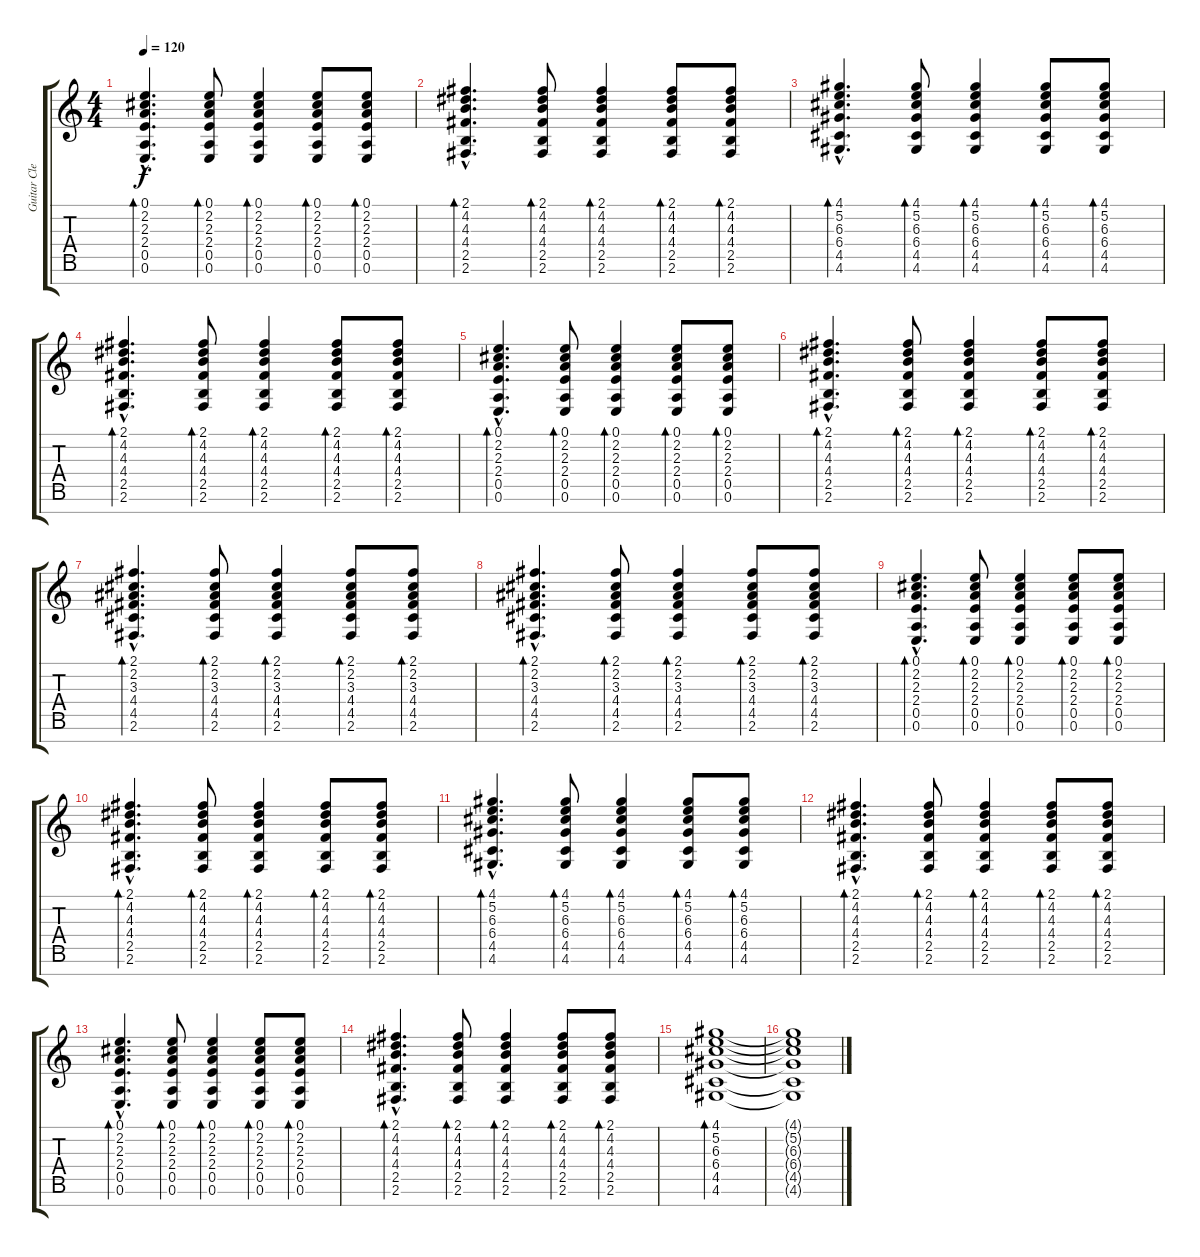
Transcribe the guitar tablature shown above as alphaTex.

\track ("Guitar Clean" "Guitar Cle") {instrument electricguitarclean}
\staff {score tabs}
\tuning (E4 B3 G3 D3 A2 E2 B1) {hide}
\ts (4 4)
\tempo 120
\clef g2
\ks c
(0.1{hac} 2.2{hac} 2.3{hac} 2.4{hac} 0.5{hac} 0.6{hac}).4{d bd 60 dy f instrument electricguitarclean} (0.1 2.2 2.3 2.4 0.5 0.6).8{bd 60} (0.1 2.2 2.3 2.4 0.5 0.6).4{bd 60} (0.1 2.2 2.3 2.4 0.5 0.6).8{bd 60} (0.1 2.2 2.3 2.4 0.5 0.6).8{bd 60} |
(2.1{hac} 4.2{hac} 4.3{hac} 4.4{hac} 2.5{hac} 2.6{hac}).4{d bd 60} (2.1 4.2 4.3 4.4 2.5 2.6).8{bd 60} (2.1 4.2 4.3 4.4 2.5 2.6).4{bd 60} (2.1 4.2 4.3 4.4 2.5 2.6).8{bd 60} (2.1 4.2 4.3 4.4 2.5 2.6).8{bd 60} |
(4.1{hac} 5.2{hac} 6.3{hac} 6.4{hac} 4.5{hac} 4.6{hac}).4{d bd 60} (4.1 5.2 6.3 6.4 4.5 4.6).8{bd 60} (4.1 5.2 6.3 6.4 4.5 4.6).4{bd 60} (4.1 5.2 6.3 6.4 4.5 4.6).8{bd 60} (4.1 5.2 6.3 6.4 4.5 4.6).8{bd 60} |
(2.1{hac} 4.2{hac} 4.3{hac} 4.4{hac} 2.5{hac} 2.6{hac}).4{d bd 60} (2.1 4.2 4.3 4.4 2.5 2.6).8{bd 60} (2.1 4.2 4.3 4.4 2.5 2.6).4{bd 60} (2.1 4.2 4.3 4.4 2.5 2.6).8{bd 60} (2.1 4.2 4.3 4.4 2.5 2.6).8{bd 60} |
(0.1{hac} 2.2{hac} 2.3{hac} 2.4{hac} 0.5{hac} 0.6{hac}).4{d bd 60} (0.1 2.2 2.3 2.4 0.5 0.6).8{bd 60} (0.1 2.2 2.3 2.4 0.5 0.6).4{bd 60} (0.1 2.2 2.3 2.4 0.5 0.6).8{bd 60} (0.1 2.2 2.3 2.4 0.5 0.6).8{bd 60} |
(2.1{hac} 4.2{hac} 4.3{hac} 4.4{hac} 2.5{hac} 2.6{hac}).4{d bd 60} (2.1 4.2 4.3 4.4 2.5 2.6).8{bd 60} (2.1 4.2 4.3 4.4 2.5 2.6).4{bd 60} (2.1 4.2 4.3 4.4 2.5 2.6).8{bd 60} (2.1 4.2 4.3 4.4 2.5 2.6).8{bd 60} |
(2.1{hac} 2.2{hac} 3.3{hac} 4.4{hac} 4.5{hac} 2.6{hac}).4{d bd 60} (2.1 2.2 3.3 4.4 4.5 2.6).8{bd 60} (2.1 2.2 3.3 4.4 4.5 2.6).4{bd 60} (2.1 2.2 3.3 4.4 4.5 2.6).8{bd 60} (2.1 2.2 3.3 4.4 4.5 2.6).8{bd 60} |
(2.1{hac} 2.2{hac} 3.3{hac} 4.4{hac} 4.5{hac} 2.6{hac}).4{d bd 60} (2.1 2.2 3.3 4.4 4.5 2.6).8{bd 60} (2.1 2.2 3.3 4.4 4.5 2.6).4{bd 60} (2.1 2.2 3.3 4.4 4.5 2.6).8{bd 60} (2.1 2.2 3.3 4.4 4.5 2.6).8{bd 60} |
(0.1{hac} 2.2{hac} 2.3{hac} 2.4{hac} 0.5{hac} 0.6{hac}).4{d bd 60} (0.1 2.2 2.3 2.4 0.5 0.6).8{bd 60} (0.1 2.2 2.3 2.4 0.5 0.6).4{bd 60} (0.1 2.2 2.3 2.4 0.5 0.6).8{bd 60} (0.1 2.2 2.3 2.4 0.5 0.6).8{bd 60} |
(2.1{hac} 4.2{hac} 4.3{hac} 4.4{hac} 2.5{hac} 2.6{hac}).4{d bd 60} (2.1 4.2 4.3 4.4 2.5 2.6).8{bd 60} (2.1 4.2 4.3 4.4 2.5 2.6).4{bd 60} (2.1 4.2 4.3 4.4 2.5 2.6).8{bd 60} (2.1 4.2 4.3 4.4 2.5 2.6).8{bd 60} |
(4.1{hac} 5.2{hac} 6.3{hac} 6.4{hac} 4.5{hac} 4.6{hac}).4{d bd 60} (4.1 5.2 6.3 6.4 4.5 4.6).8{bd 60} (4.1 5.2 6.3 6.4 4.5 4.6).4{bd 60} (4.1 5.2 6.3 6.4 4.5 4.6).8{bd 60} (4.1 5.2 6.3 6.4 4.5 4.6).8{bd 60} |
(2.1{hac} 4.2{hac} 4.3{hac} 4.4{hac} 2.5{hac} 2.6{hac}).4{d bd 60} (2.1 4.2 4.3 4.4 2.5 2.6).8{bd 60} (2.1 4.2 4.3 4.4 2.5 2.6).4{bd 60} (2.1 4.2 4.3 4.4 2.5 2.6).8{bd 60} (2.1 4.2 4.3 4.4 2.5 2.6).8{bd 60} |
(0.1{hac} 2.2{hac} 2.3{hac} 2.4{hac} 0.5{hac} 0.6{hac}).4{d bd 60} (0.1 2.2 2.3 2.4 0.5 0.6).8{bd 60} (0.1 2.2 2.3 2.4 0.5 0.6).4{bd 60} (0.1 2.2 2.3 2.4 0.5 0.6).8{bd 60} (0.1 2.2 2.3 2.4 0.5 0.6).8{bd 60} |
(2.1{hac} 4.2{hac} 4.3{hac} 4.4{hac} 2.5{hac} 2.6{hac}).4{d bd 60} (2.1 4.2 4.3 4.4 2.5 2.6).8{bd 60} (2.1 4.2 4.3 4.4 2.5 2.6).4{bd 60} (2.1 4.2 4.3 4.4 2.5 2.6).8{bd 60} (2.1 4.2 4.3 4.4 2.5 2.6).8{bd 60} |
(4.1 5.2 6.3 6.4 4.5 4.6).1{bd 60} |
(4.1{t} 5.2{t} 6.3{t} 6.4{t} 4.5{t} 4.6{t}).1
